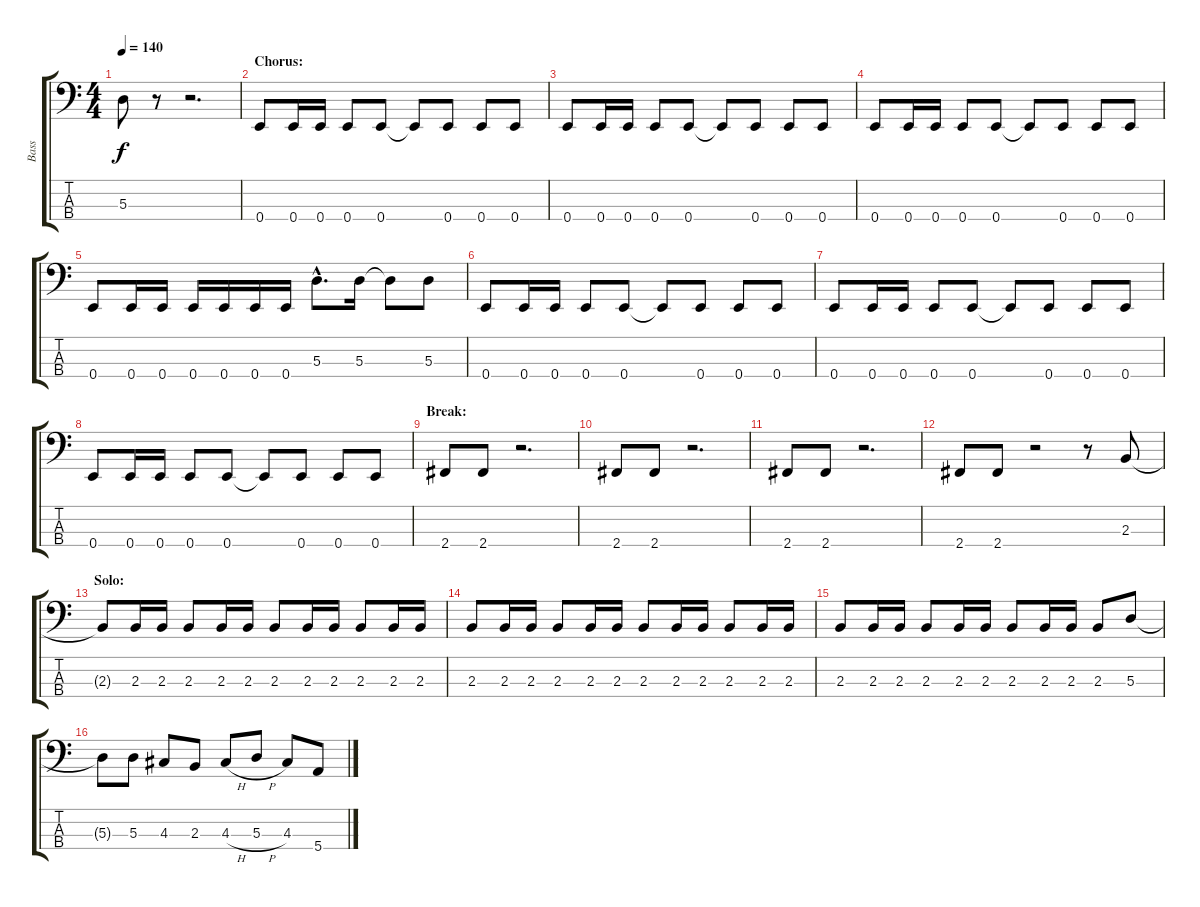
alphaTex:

\track ("Bass" "Bass") {instrument electricbasspick}
\staff {score tabs}
\tuning (G2 D2 A1 E1) {hide}
\ts (4 4)
\tempo 140
\clef f4
\ks c
5.3.8{dy f} r.8 r.2{d} |
\section ("" "Chorus:")
0.4.8 0.4.16 0.4.16 0.4.8 0.4.8 0.4{t}.8 0.4.8 0.4.8 0.4.8 |
0.4.8 0.4.16 0.4.16 0.4.8 0.4.8 0.4{t}.8 0.4.8 0.4.8 0.4.8 |
0.4.8 0.4.16 0.4.16 0.4.8 0.4.8 0.4{t}.8 0.4.8 0.4.8 0.4.8 |
0.4.8 0.4.16 0.4.16 0.4.16 0.4.16 0.4.16 0.4.16 5.3{hac}.8{d} 5.3.16 5.3{t}.8 5.3.8 |
0.4.8 0.4.16 0.4.16 0.4.8 0.4.8 0.4{t}.8 0.4.8 0.4.8 0.4.8 |
0.4.8 0.4.16 0.4.16 0.4.8 0.4.8 0.4{t}.8 0.4.8 0.4.8 0.4.8 |
0.4.8 0.4.16 0.4.16 0.4.8 0.4.8 0.4{t}.8 0.4.8 0.4.8 0.4.8 |
\section ("" "Break:")
2.4.8 2.4.8 r.2{d} |
2.4.8 2.4.8 r.2{d} |
2.4.8 2.4.8 r.2{d} |
2.4.8 2.4.8 r.2 r.8 2.3.8 |
\section ("" "Solo:")
2.3{t}.8 2.3.16 2.3.16 2.3.8 2.3.16 2.3.16 2.3.8 2.3.16 2.3.16 2.3.8 2.3.16 2.3.16 |
2.3.8 2.3.16 2.3.16 2.3.8 2.3.16 2.3.16 2.3.8 2.3.16 2.3.16 2.3.8 2.3.16 2.3.16 |
2.3.8 2.3.16 2.3.16 2.3.8 2.3.16 2.3.16 2.3.8 2.3.16 2.3.16 2.3.8 5.3.8 |
5.3{t}.8 5.3.8 4.3.8 2.3.8 4.3{h}.8 5.3{h}.8 4.3.8 5.4.8
